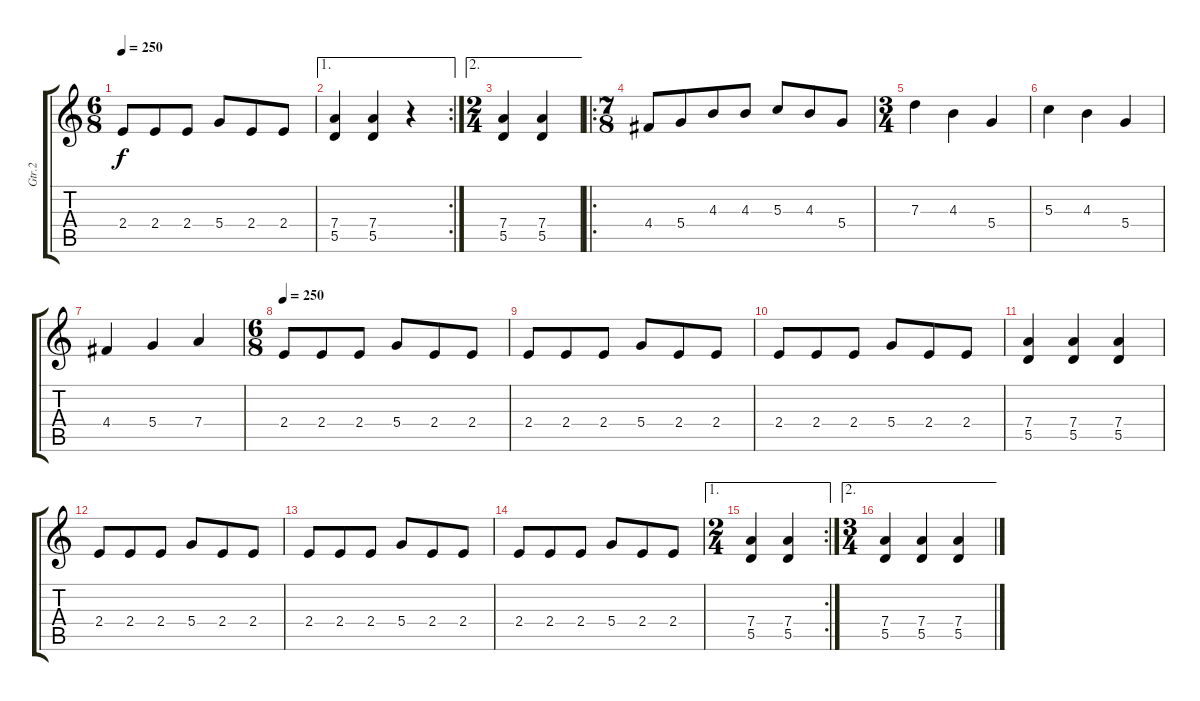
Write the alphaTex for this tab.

\track ("Gtr.2" "Gtr.2") {instrument overdrivenguitar}
\staff {score tabs}
\tuning (E4 B3 G3 D3 A2 E2) {hide}
\ts (6 8)
\tempo 250
\clef g2
\ks c
2.4.8{dy f} 2.4.8 2.4.8 5.4.8 2.4.8 2.4.8 |
\ae 1
\rc 2
(7.4 5.5).4 (7.4 5.5).4 r.4 |
\ae 2
\ts (2 4)
(7.4 5.5).4 (7.4 5.5).4 |
\ro
\ts (7 8)
4.4.8 5.4.8 4.3.8 4.3.8 5.3.8 4.3.8 5.4.8 |
\ts (3 4)
7.3.4 4.3.4 5.4.4 |
5.3.4 4.3.4 5.4.4 |
4.4.4 5.4.4 7.4.4 |
\ts (6 8)
\tempo 250
2.4.8 2.4.8 2.4.8 5.4.8 2.4.8 2.4.8 |
2.4.8 2.4.8 2.4.8 5.4.8 2.4.8 2.4.8 |
2.4.8 2.4.8 2.4.8 5.4.8 2.4.8 2.4.8 |
(7.4 5.5).4 (7.4 5.5).4 (7.4 5.5).4 |
2.4.8 2.4.8 2.4.8 5.4.8 2.4.8 2.4.8 |
2.4.8 2.4.8 2.4.8 5.4.8 2.4.8 2.4.8 |
2.4.8 2.4.8 2.4.8 5.4.8 2.4.8 2.4.8 |
\ae 1
\rc 2
\ts (2 4)
(7.4 5.5).4 (7.4 5.5).4 |
\ae 2
\ts (3 4)
(7.4 5.5).4 (7.4 5.5).4 (7.4 5.5).4
